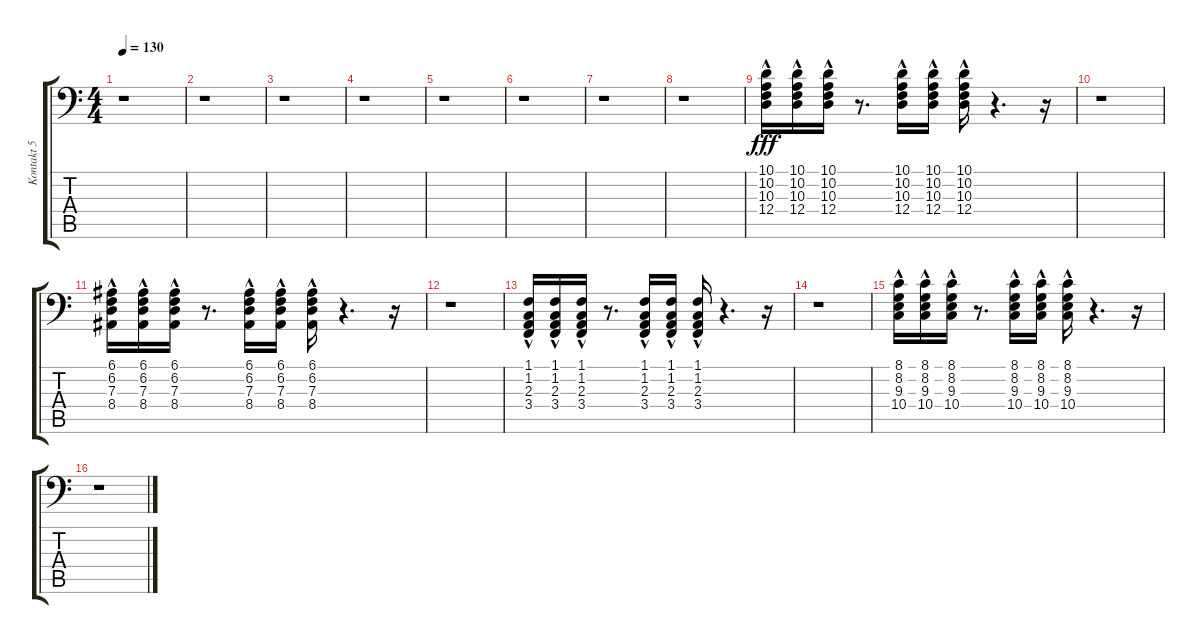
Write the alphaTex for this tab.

\track ("Kontakt 5 #4 (MIDI)" "Kontakt 5 ") {instrument tremolostrings}
\staff {score tabs}
\tuning (E3 B2 G2 D2 A1 E1) {hide}
\ts (4 4)
\tempo 130
\clef f4
\ks c
r.1{dy fff} |
r.1 |
r.1 |
r.1 |
r.1 |
r.1 |
r.1 |
r.1 |
(10.1{hac} 10.2{hac} 10.3{hac} 12.4{hac}).16 (10.1{hac} 10.2{hac} 10.3{hac} 12.4{hac}).16 (10.1{hac} 10.2{hac} 10.3{hac} 12.4{hac}).16 r.8{d} (10.1{hac} 10.2{hac} 10.3{hac} 12.4{hac}).16 (10.1{hac} 10.2{hac} 10.3{hac} 12.4{hac}).16 (10.1{hac} 10.2{hac} 10.3{hac} 12.4{hac}).16 r.4{d} r.16 |
r.1 |
(6.1{hac} 6.2{hac} 7.3{hac} 8.4{hac}).16 (6.1{hac} 6.2{hac} 7.3{hac} 8.4{hac}).16 (6.1{hac} 6.2{hac} 7.3{hac} 8.4{hac}).16 r.8{d} (6.1{hac} 6.2{hac} 7.3{hac} 8.4{hac}).16 (6.1{hac} 6.2{hac} 7.3{hac} 8.4{hac}).16 (6.1{hac} 6.2{hac} 7.3{hac} 8.4{hac}).16 r.4{d} r.16 |
r.1 |
(1.1{hac} 1.2{hac} 2.3{hac} 3.4{hac}).16 (1.1{hac} 1.2{hac} 2.3{hac} 3.4{hac}).16 (1.1{hac} 1.2{hac} 2.3{hac} 3.4{hac}).16 r.8{d} (1.1{hac} 1.2{hac} 2.3{hac} 3.4{hac}).16 (1.1{hac} 1.2{hac} 2.3{hac} 3.4{hac}).16 (1.1{hac} 1.2{hac} 2.3{hac} 3.4{hac}).16 r.4{d} r.16 |
r.1 |
(8.1{hac} 8.2{hac} 9.3{hac} 10.4{hac}).16 (8.1{hac} 8.2{hac} 9.3{hac} 10.4{hac}).16 (8.1{hac} 8.2{hac} 9.3{hac} 10.4{hac}).16 r.8{d} (8.1{hac} 8.2{hac} 9.3{hac} 10.4{hac}).16 (8.1{hac} 8.2{hac} 9.3{hac} 10.4{hac}).16 (8.1{hac} 8.2{hac} 9.3{hac} 10.4{hac}).16 r.4{d} r.16 |
r.1
